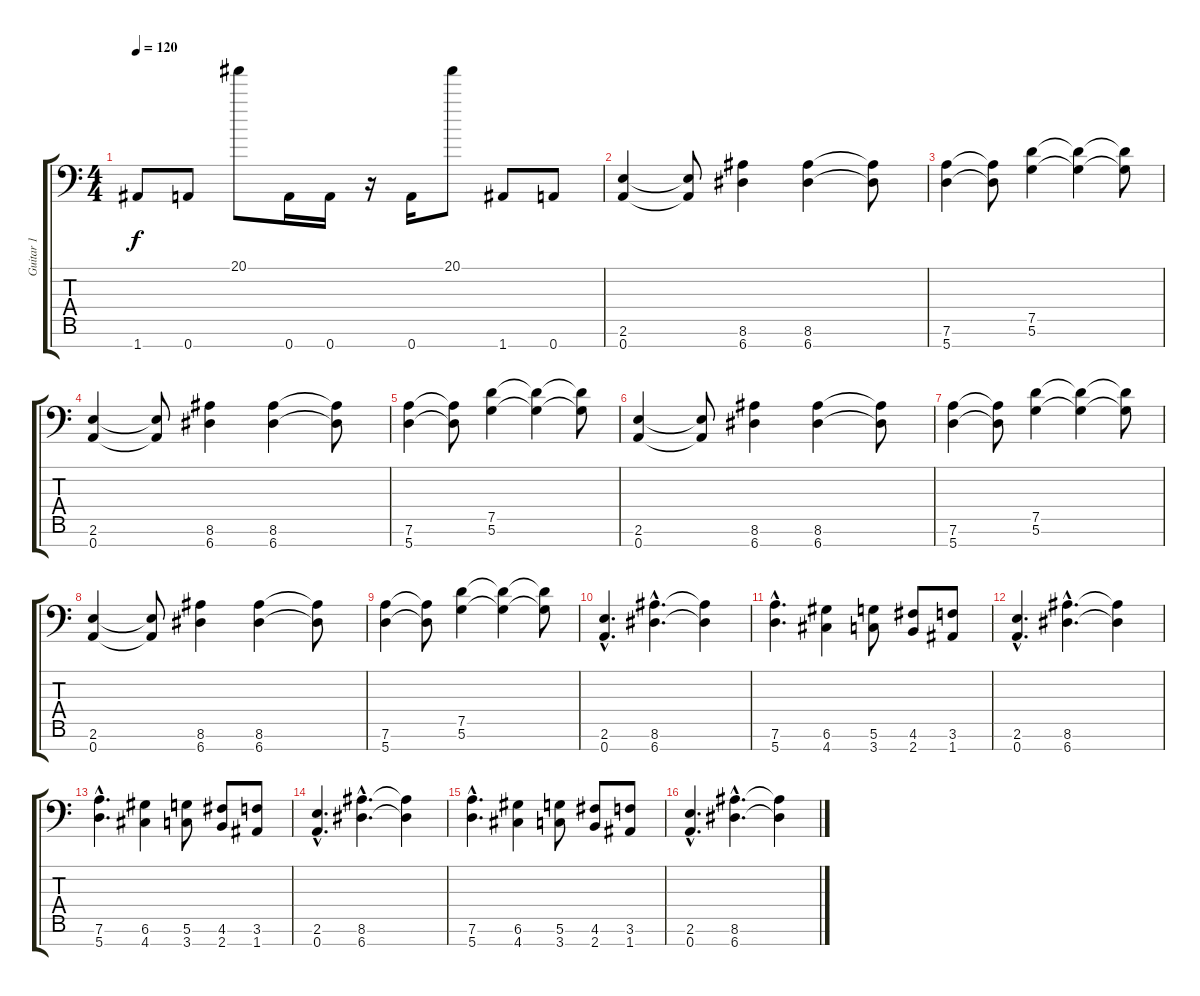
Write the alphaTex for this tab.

\track ("Guitar 1" "Guitar 1") {instrument distortionguitar}
\staff {score tabs}
\tuning (D4 A3 F3 C3 G2 D2 A1) {hide}
\ts (4 4)
\tempo 120
\clef f4
\ks c
1.7.8{dy f} 0.7.8 20.1.8 0.7.16 0.7.16 r.16 0.7.16 20.1.8 1.7.8 0.7.8 |
(2.6 0.7).4 (2.6{t} 0.7{t}).8 (8.6 6.7).4 (8.6 6.7).4 (8.6{t} 6.7{t}).8 |
(7.6 5.7).4 (7.6{t} 5.7{t}).8 (7.5 5.6).4 (7.5{t} 5.6{t}).4 (7.5{t} 5.6{t}).8 |
(2.6 0.7).4 (2.6{t} 0.7{t}).8 (8.6 6.7).4 (8.6 6.7).4 (8.6{t} 6.7{t}).8 |
(7.6 5.7).4 (7.6{t} 5.7{t}).8 (7.5 5.6).4 (7.5{t} 5.6{t}).4 (7.5{t} 5.6{t}).8 |
(2.6 0.7).4 (2.6{t} 0.7{t}).8 (8.6 6.7).4 (8.6 6.7).4 (8.6{t} 6.7{t}).8 |
(7.6 5.7).4 (7.6{t} 5.7{t}).8 (7.5 5.6).4 (7.5{t} 5.6{t}).4 (7.5{t} 5.6{t}).8 |
(2.6 0.7).4 (2.6{t} 0.7{t}).8 (8.6 6.7).4 (8.6 6.7).4 (8.6{t} 6.7{t}).8 |
(7.6 5.7).4 (7.6{t} 5.7{t}).8 (7.5 5.6).4 (7.5{t} 5.6{t}).4 (7.5{t} 5.6{t}).8 |
(2.6{hac} 0.7{hac}).4{d} (8.6{hac} 6.7{hac}).4{d} (8.6{t} 6.7{t}).4 |
(7.6{hac} 5.7{hac}).4{d} (6.6 4.7).4 (5.6 3.7).8 (4.6 2.7).8 (3.6 1.7).8 |
(2.6{hac} 0.7{hac}).4{d} (8.6{hac} 6.7{hac}).4{d} (8.6{t} 6.7{t}).4 |
(7.6{hac} 5.7{hac}).4{d} (6.6 4.7).4 (5.6 3.7).8 (4.6 2.7).8 (3.6 1.7).8 |
(2.6{hac} 0.7{hac}).4{d} (8.6{hac} 6.7{hac}).4{d} (8.6{t} 6.7{t}).4 |
(7.6{hac} 5.7{hac}).4{d} (6.6 4.7).4 (5.6 3.7).8 (4.6 2.7).8 (3.6 1.7).8 |
(2.6{hac} 0.7{hac}).4{d} (8.6{hac} 6.7{hac}).4{d} (8.6{t} 6.7{t}).4
